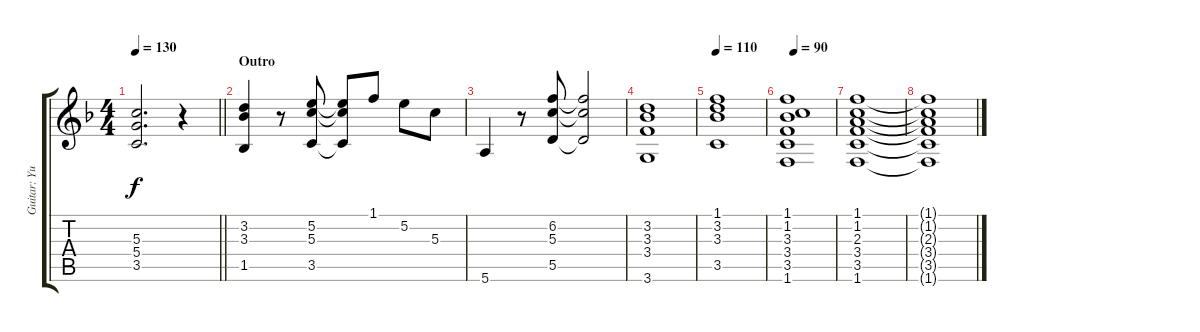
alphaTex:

\track ("Guitar: Yui Hirasawa" "Guitar: Yu") {instrument distortionguitar}
\staff {score tabs}
\tuning (E4 B3 G3 D3 A2 E2) {hide}
\ts (4 4)
\tempo 130
\clef g2
\barLineRight lightlight
\ks f
(5.3 5.4 3.5).2{d dy f} r.4 |
\section ("" "Outro")
(3.2 3.3 1.5).4 r.8 (5.2 5.3 3.5).8 (5.2{t} 5.3{t} 3.5{t}).8 1.1.8 5.2.8 5.3.8 |
5.6.4 r.8 (6.2 5.3 5.5).8 (6.2{t} 5.3{t} 5.5{t}).2 |
(3.2 3.3 3.4 3.6).1 |
\tempo 110
(1.1 3.2 3.3 3.5).1 |
\tempo 90
(1.1 1.2 3.3 3.4 3.5 1.6).1 |
(1.1 1.2 2.3 3.4 3.5 1.6).1 |
(1.1{t} 1.2{t} 2.3{t} 3.4{t} 3.5{t} 1.6{t}).1
